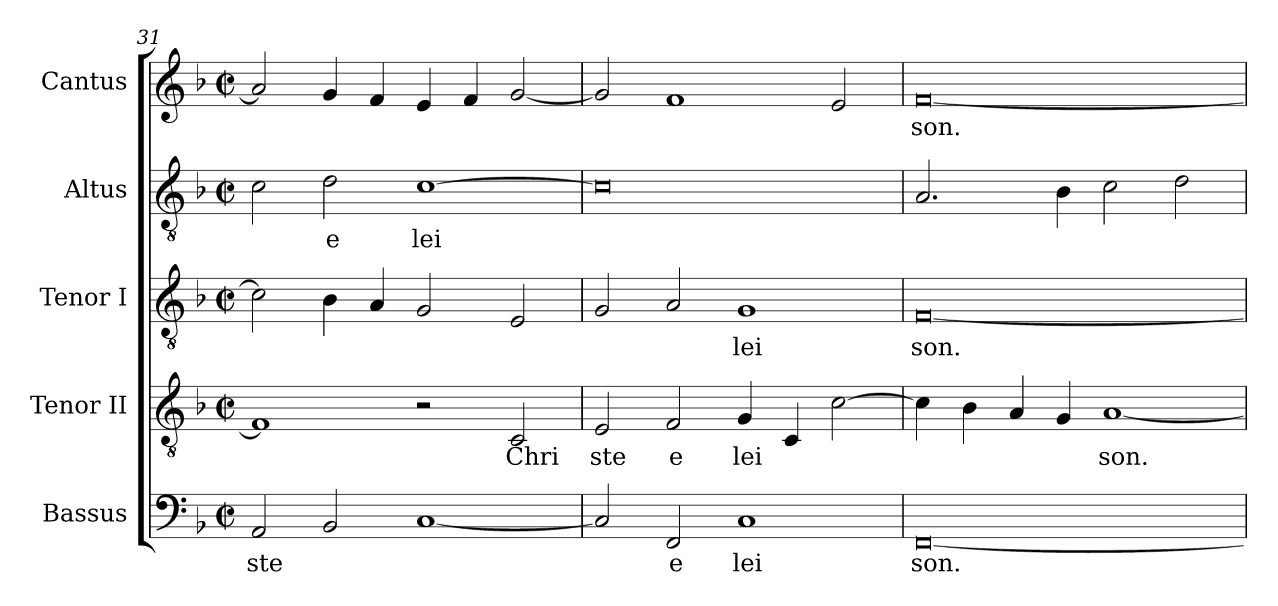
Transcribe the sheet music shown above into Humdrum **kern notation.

**kern	**text	**kern	**text	**kern	**text	**kern	**text	**kern	**text
*part5	*part5	*part4	*part4	*part3	*part3	*part2	*part2	*part1	*part1
*staff5	*staff5	*staff4	*staff4	*staff3	*staff3	*staff2	*staff2	*staff1	*staff1
*I"Bassus	*	*I"Tenor II	*	*I"Tenor I	*	*I"Altus	*	*I"Cantus	*
*I'B	*	*I'T II	*	*I'T I	*	*I'A	*	*I'C	*
*clefF4	*	*clefGv2	*	*clefGv2	*	*clefGv2	*	*clefG2	*
*k[b-]	*	*k[b-]	*	*k[b-]	*	*k[b-]	*	*k[b-]	*
*F:	*	*F:	*	*F:	*	*F:	*	*F:	*
*M2/2	*	*M2/2	*	*M2/2	*	*M2/2	*	*M2/2	*
*met(c|)	*	*met(c|)	*	*met(c|)	*	*met(c|)	*	*met(c|)	*
=31	=31	=31	=31	=31	=31	=31	=31	=31	=31
!	!LO:LY:b:cj	!	!LO:LY:b:cj	!	!LO:LY:b:cj	!	!LO:LY:b:cj	!	!LO:LY:b:cj
2AA/	ste	1F]	.	2c\]	.	2c\	.	2a/]	--
!	!LO:LY:b:cj	!	!	!	!LO:LY:b:cj	!	!LO:LY:b:cj	!	!LO:LY:b:cj
2BB-/	.	.	.	4B-\	.	2d\	e	4g/	--
!	!	!	!	!	!LO:LY:b:cj	!	!	!	!LO:LY:b:cj
.	.	.	.	4A/	.	.	.	4f/	--
!	!LO:LY:b:cj	!	!	!	!LO:LY:b:cj	!	!LO:LY:b:cj	!	!LO:LY:b:cj
[<1C	.	2r	.	2G/	.	[<1c	lei	4e/	--
!	!	!	!	!	!	!	!	!	!LO:LY:b:cj
.	.	.	.	.	.	.	.	4f/	--
!	!	!	!LO:LY:b:cj	!	!LO:LY:b:cj	!	!	!	!LO:LY:b:cj
.	.	2C/	Chri	2E/	.	.	.	[<2g/	--
!!LO:LB:g=z
=32	=32	=32	=32	=32	=32	=32	=32	=32	=32
!	!LO:LY:b:cj	!	!LO:LY:b:cj	!	!LO:LY:b:cj	!	!LO:LY:b:cj	!	!LO:LY:b:cj
2C/]	.	2E/	ste	2G/	.	0c]	.	2g/]	--
!	!LO:LY:b:cj	!	!LO:LY:b:cj	!	!LO:LY:b:cj	!	!	!	!LO:LY:b:cj
2FF/	e	2F/	e	2A/	.	.	.	1f	--
!	!LO:LY:b:cj	!	!LO:LY:b:cj	!	!LO:LY:b:cj	!	!	!	!
1C	lei	4G/	lei	1G	lei	.	.	.	.
!	!	!	!LO:LY:b:cj	!	!	!	!	!	!
.	.	4C/	.	.	.	.	.	.	.
!	!	!	!LO:LY:b:cj	!	!	!	!	!	!LO:LY:b:cj
.	.	[>2c\	.	.	.	.	.	2e/	--
=33	=33	=33	=33	=33	=33	=33	=33	=33	=33
!	!LO:LY:b:cj	!	!LO:LY:b:cj	!	!LO:LY:b:cj	!	!LO:LY:b:cj	!	!LO:LY:b:cj
[<0FF	son.	4c\]	.	[<0F	son.	2.A/	.	[<0f	-son.
!	!	!	!LO:LY:b:cj	!	!	!	!	!	!
.	.	4B-\	.	.	.	.	.	.	.
!	!	!	!LO:LY:b:cj	!	!	!	!	!	!
.	.	4A/	.	.	.	.	.	.	.
!	!	!	!LO:LY:b:cj	!	!	!	!LO:LY:b:cj	!	!
.	.	4G/	.	.	.	4B-\	.	.	.
!	!	!	!LO:LY:b:cj	!	!	!	!LO:LY:b:cj	!	!
.	.	[<1A	son.	.	.	2c\	.	.	.
!	!	!	!	!	!	!	!LO:LY:b:cj	!	!
.	.	.	.	.	.	2d\	.	.	.
=	=	=	=	=	=	=	=	=	=
*-	*-	*-	*-	*-	*-	*-	*-	*-	*-
